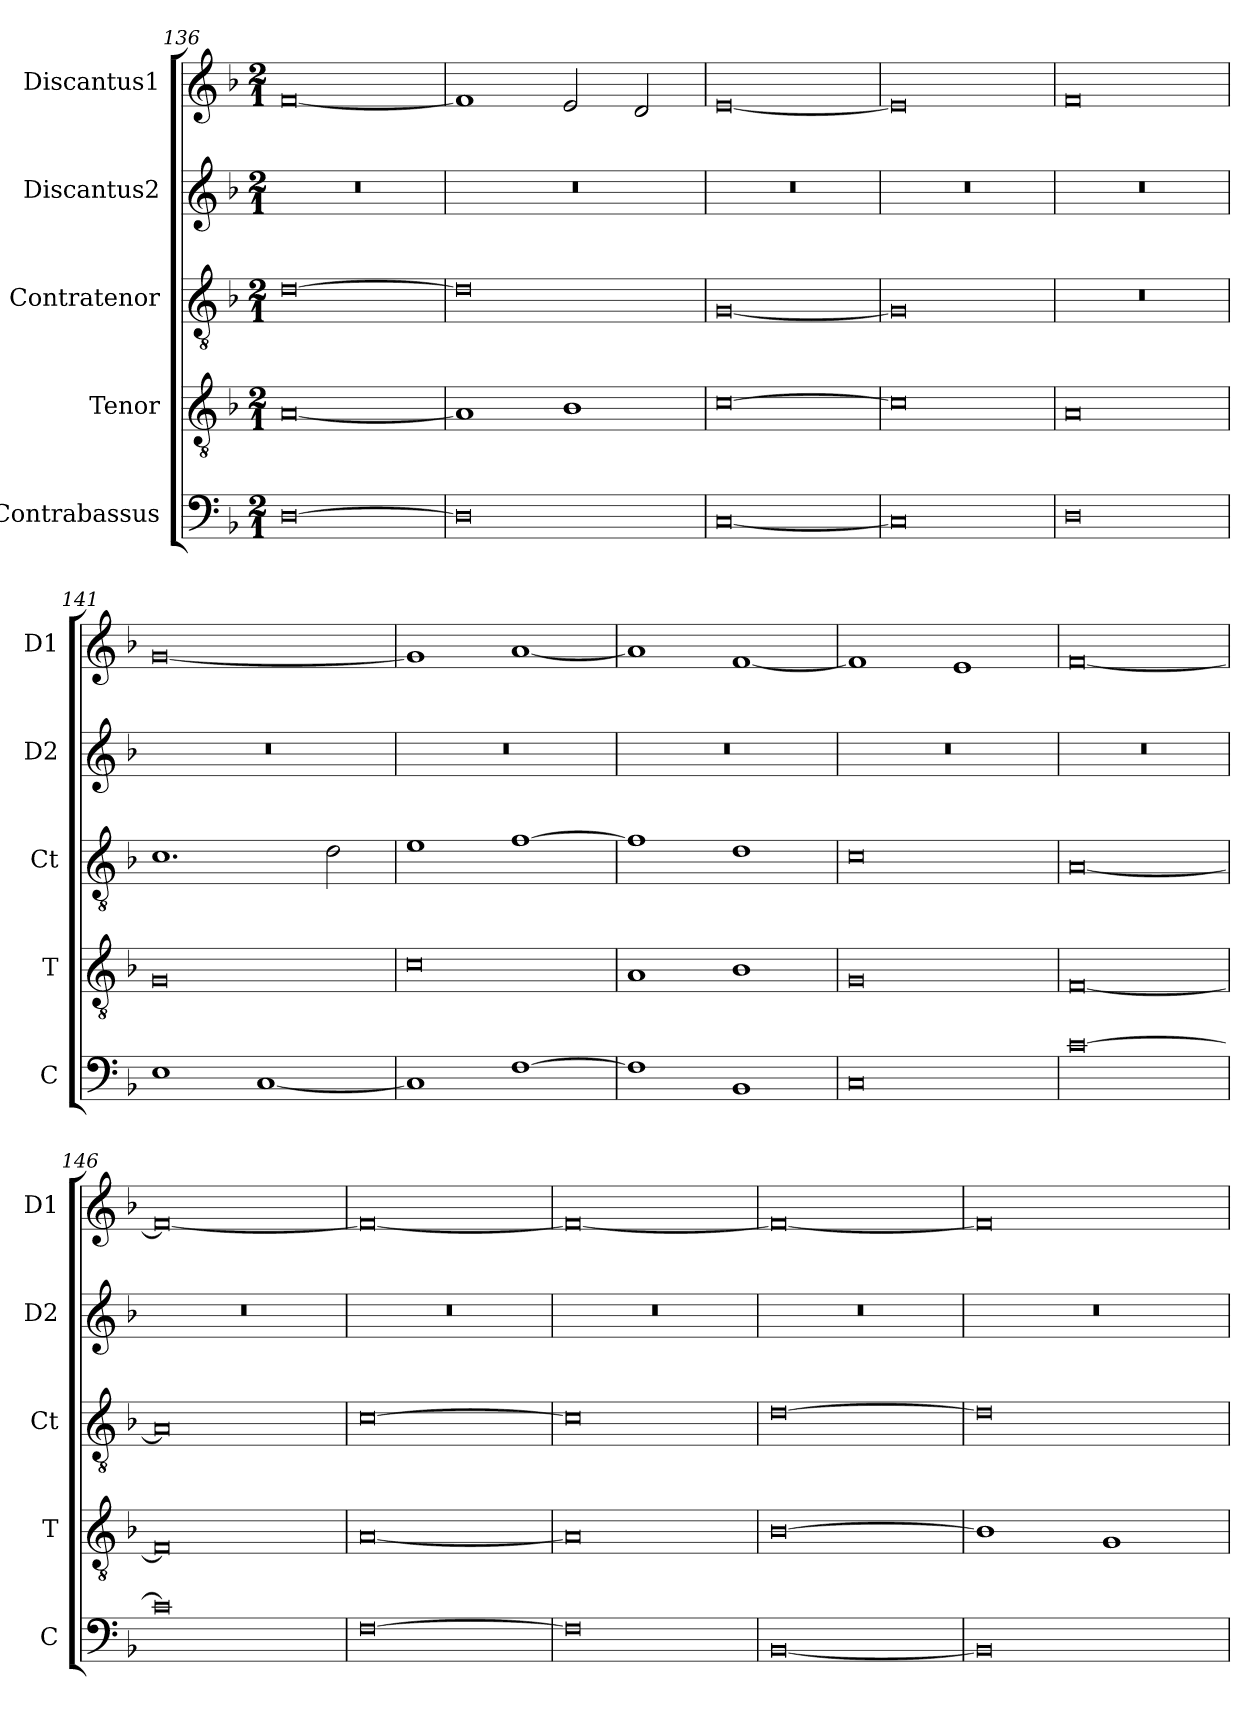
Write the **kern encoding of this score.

**kern	**kern	**kern	**kern	**kern
*part5	*part4	*part3	*part2	*part1
*staff5	*staff4	*staff3	*staff2	*staff1
*I"Contrabassus	*I"Tenor	*I"Contratenor	*I"Discantus2	*I"Discantus1
*I'C	*I'T	*I'Ct	*I'D2	*I'D1
*clefF4	*clefGv2	*clefGv2	*clefG2	*clefG2
*k[b-]	*k[b-]	*k[b-]	*k[b-]	*k[b-]
*M2/1	*M2/1	*M2/1	*M2/1	*M2/1
=136	=136	=136	=136	=136
[0D	[0A	[0d	0r	[0f
=137	=137	=137	=137	=137
0D]	1A]	0d]	0r	1f]
.	1B-	.	.	2e/
.	.	.	.	2d/
=138	=138	=138	=138	=138
[0C	[0c	[0G	0r	[0e
=139	=139	=139	=139	=139
0C]	0c]	0G]	0r	0e]
=140	=140	=140	=140	=140
0D	0A	0r	0r	0f
=141	=141	=141	=141	=141
1E	0G	1.c	0r	[0g
[1C	.	.	.	.
.	.	2d\	.	.
=142	=142	=142	=142	=142
1C]	0c	1e	0r	1g]
[1F	.	[1f	.	[1a
=143	=143	=143	=143	=143
1F]	1A	1f]	0r	1a]
1BB-	1B-	1d	.	[1f
=144	=144	=144	=144	=144
0C	0G	0c	0r	1f]
.	.	.	.	1e
=145	=145	=145	=145	=145
[0c	[0F	[0A	0r	[0f
=146	=146	=146	=146	=146
0c]	0F]	0A]	0r	0f_
=147	=147	=147	=147	=147
[0F	[0A	[0c	0r	0f_
=148	=148	=148	=148	=148
0F]	0A]	0c]	0r	0f_
=149	=149	=149	=149	=149
[0BB-	[0B-	[0d	0r	0f_
=150	=150	=150	=150	=150
0BB-]	1B-]	0d]	0r	0f]
.	1G	.	.	.
=	=	=	=	=
*-	*-	*-	*-	*-
